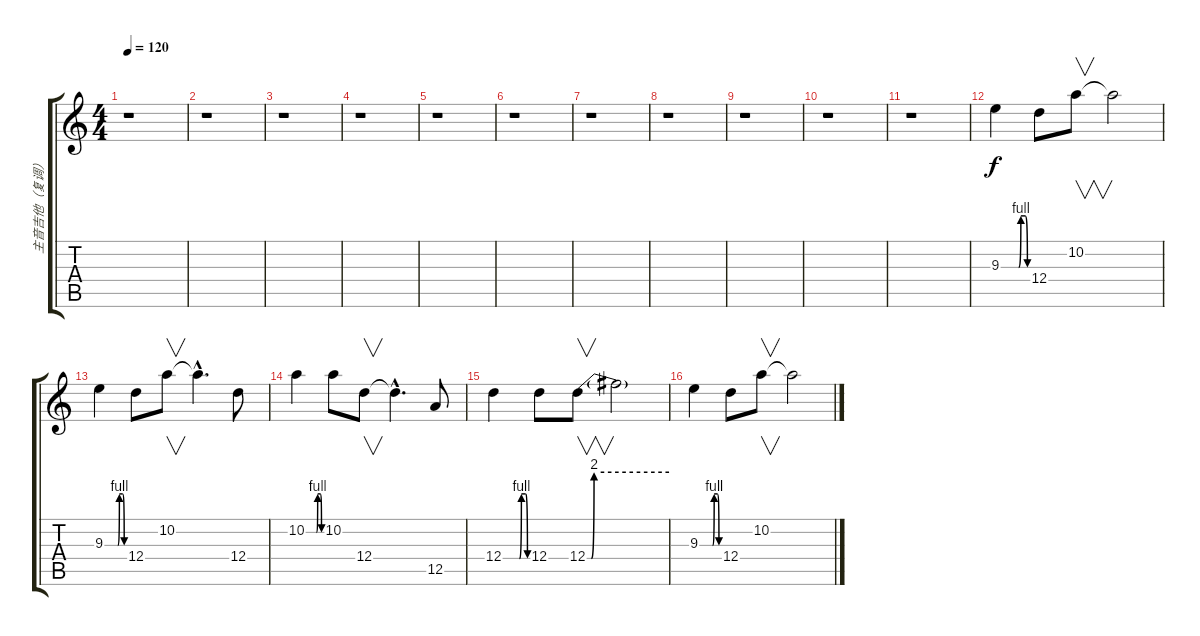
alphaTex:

\track ("主音吉他（复调）" "主音吉他（复调）") {instrument overdrivenguitar}
\staff {score tabs}
\tuning (E4 B3 G3 D3 A2 E2) {hide}
\ts (4 4)
\tempo 120
\clef g2
\ks c
r.1{dy f} |
r.1 |
r.1 |
r.1 |
r.1 |
r.1 |
r.1 |
r.1 |
r.1 |
r.1 |
r.1 |
9.3{be (custom 0 0 40 0 45 4 55 4 60 0)}.4 12.4.8 10.2.8{v} 10.2{t}.2 |
9.3{be (custom 0 0 40 0 45 4 55 4 60 0)}.4 12.4.8 10.2.8{v} 10.2{hac t}.4{d} 12.4.8 |
10.2{be (custom 0 0 40 0 45 4 55 4 60 0)}.4 10.2.8 12.4.8{v} 12.4{hac t}.4{d} 12.5.8 |
12.4{be (custom 0 0 40 0 45 4 55 4 60 0)}.4 12.4.8 12.4{be (custom 0 0 3 0 5 8 60 8)}.8{v} 12.4{t}.2 |
9.3{be (custom 0 0 40 0 45 4 55 4 60 0)}.4 12.4.8 10.2.8{v} 10.2{t}.2
